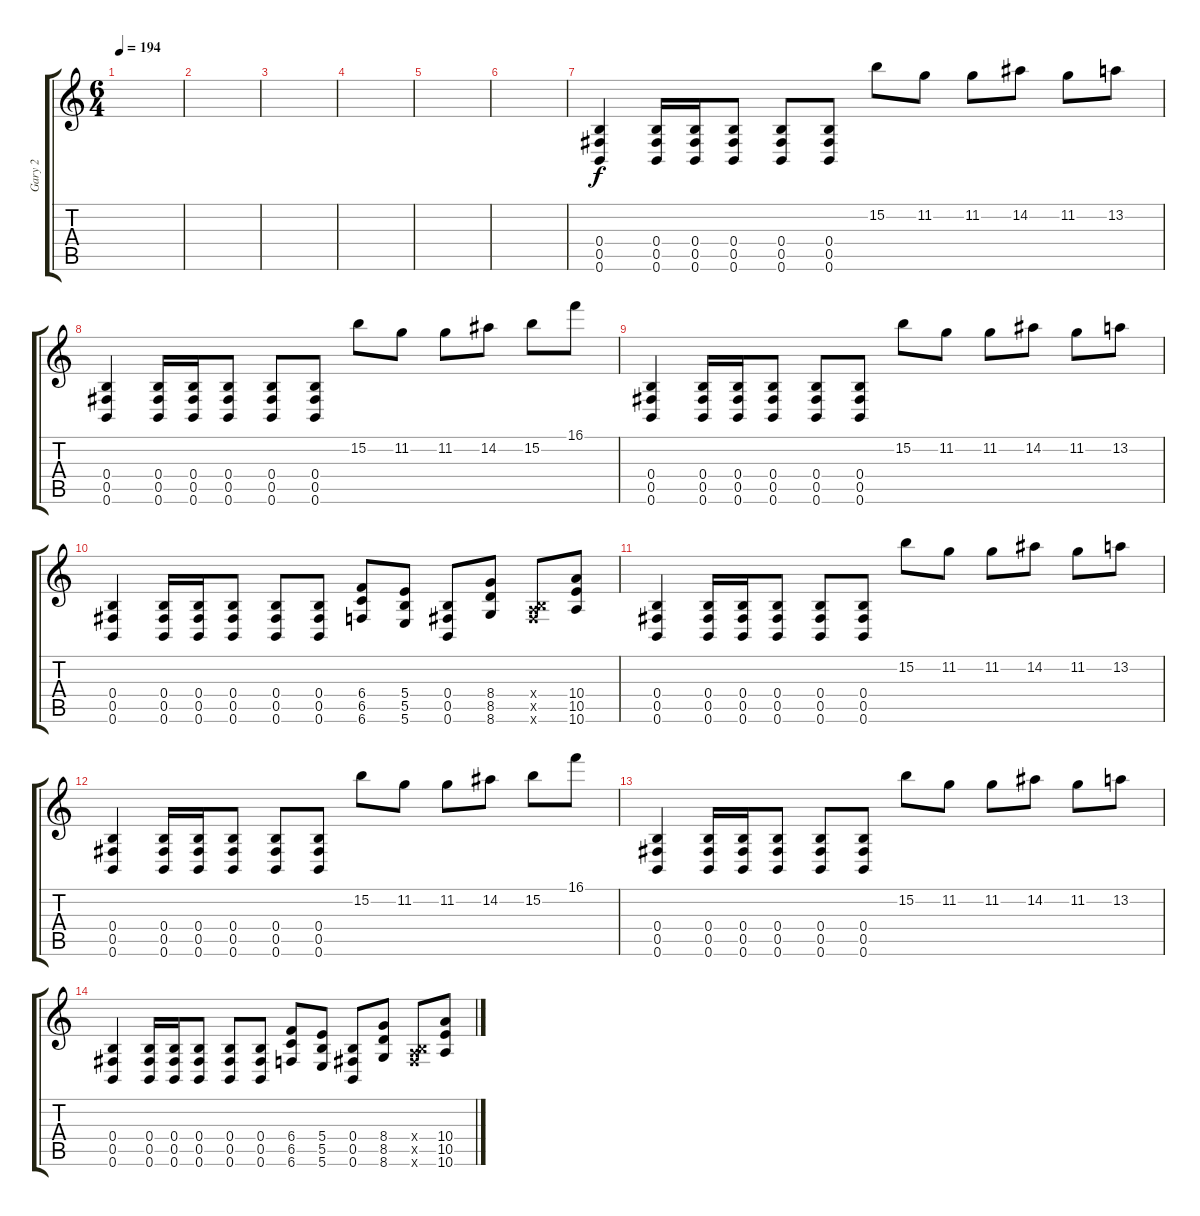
\track ("Gary 2" "Gary 2") {instrument distortionguitar}
\staff {score tabs}
\tuning (Db4 Ab3 E3 B2 Gb2 B1) {hide}
\ts (6 4)
\tempo 194
\clef g2
\ks c
|
|
|
|
|
|
(0.4 0.5 0.6).4 (0.4 0.5 0.6).16 (0.4 0.5 0.6).16 (0.4 0.5 0.6).8 (0.4 0.5 0.6).8 (0.4 0.5 0.6).8 15.2.8 11.2.8 11.2.8 14.2.8 11.2.8 13.2.8 |
(0.4 0.5 0.6).4 (0.4 0.5 0.6).16 (0.4 0.5 0.6).16 (0.4 0.5 0.6).8 (0.4 0.5 0.6).8 (0.4 0.5 0.6).8 15.2.8 11.2.8 11.2.8 14.2.8 15.2.8 16.1.8 |
(0.4 0.5 0.6).4 (0.4 0.5 0.6).16 (0.4 0.5 0.6).16 (0.4 0.5 0.6).8 (0.4 0.5 0.6).8 (0.4 0.5 0.6).8 15.2.8 11.2.8 11.2.8 14.2.8 11.2.8 13.2.8 |
(0.4 0.5 0.6).4 (0.4 0.5 0.6).16 (0.4 0.5 0.6).16 (0.4 0.5 0.6).8 (0.4 0.5 0.6).8 (0.4 0.5 0.6).8 (6.4 6.5 6.6).8 (5.4 5.5 5.6).8 (0.4 0.5 0.6).8 (8.4 8.5 8.6).8 (0.4{x} 0.5{x} 10.6{x}).8 (10.4 10.5 10.6).8 |
(0.4 0.5 0.6).4 (0.4 0.5 0.6).16 (0.4 0.5 0.6).16 (0.4 0.5 0.6).8 (0.4 0.5 0.6).8 (0.4 0.5 0.6).8 15.2.8 11.2.8 11.2.8 14.2.8 11.2.8 13.2.8 |
(0.4 0.5 0.6).4 (0.4 0.5 0.6).16 (0.4 0.5 0.6).16 (0.4 0.5 0.6).8 (0.4 0.5 0.6).8 (0.4 0.5 0.6).8 15.2.8 11.2.8 11.2.8 14.2.8 15.2.8 16.1.8 |
(0.4 0.5 0.6).4 (0.4 0.5 0.6).16 (0.4 0.5 0.6).16 (0.4 0.5 0.6).8 (0.4 0.5 0.6).8 (0.4 0.5 0.6).8 15.2.8 11.2.8 11.2.8 14.2.8 11.2.8 13.2.8 |
(0.4 0.5 0.6).4 (0.4 0.5 0.6).16 (0.4 0.5 0.6).16 (0.4 0.5 0.6).8 (0.4 0.5 0.6).8 (0.4 0.5 0.6).8 (6.4 6.5 6.6).8 (5.4 5.5 5.6).8 (0.4 0.5 0.6).8 (8.4 8.5 8.6).8 (0.4{x} 0.5{x} 10.6{x}).8 (10.4 10.5 10.6).8
